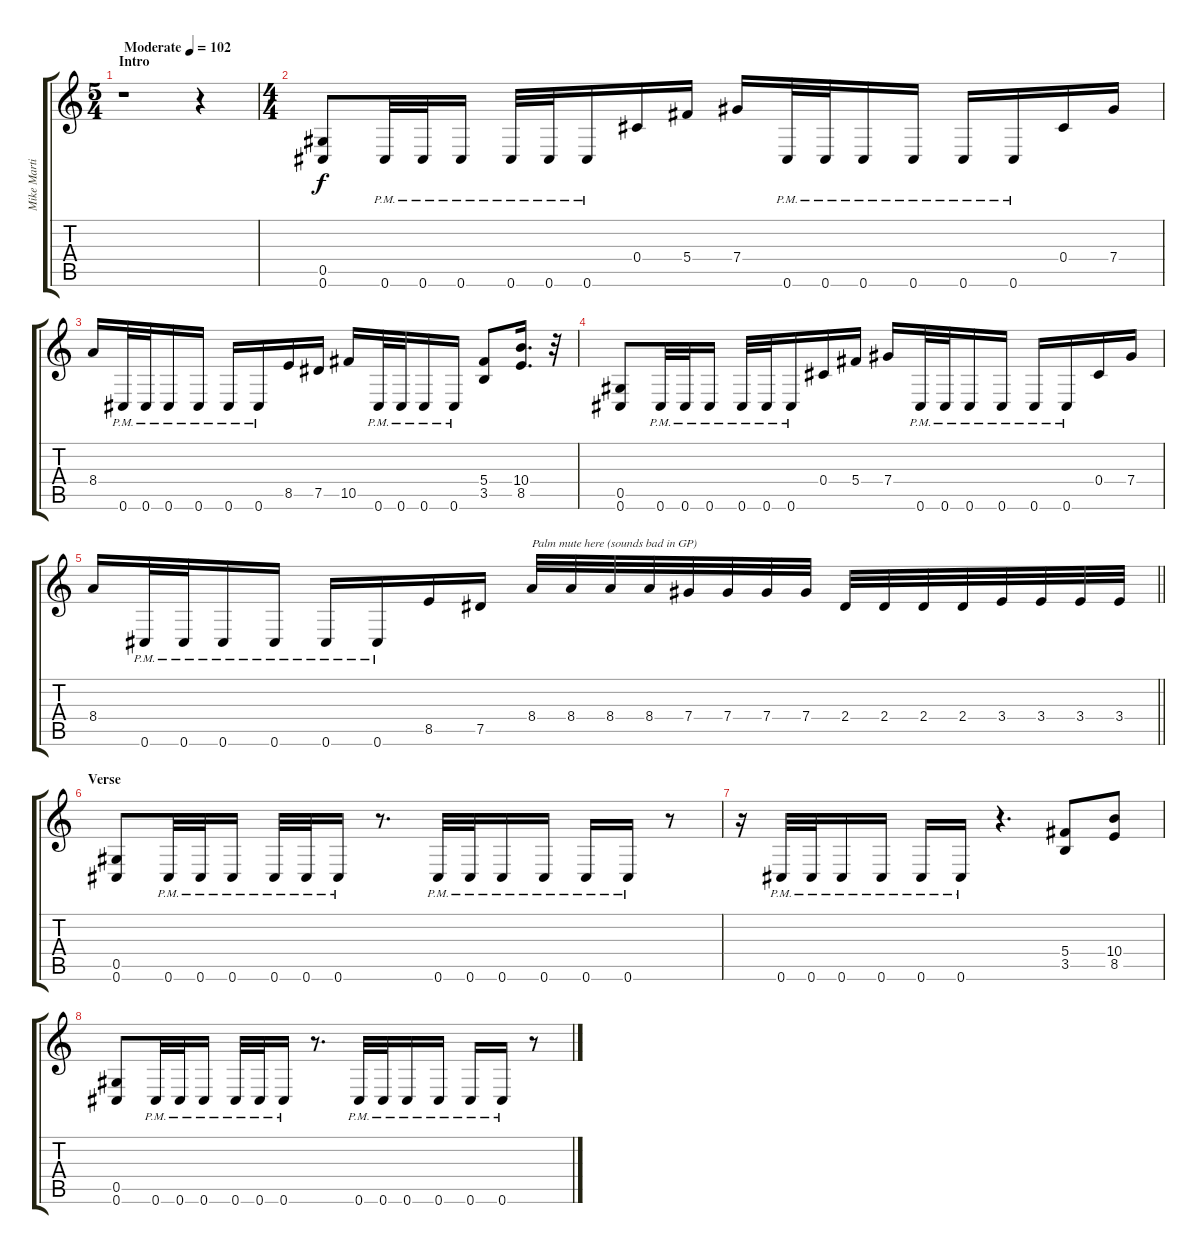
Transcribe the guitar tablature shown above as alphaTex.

\track ("Mike Martin" "Mike Marti") {instrument distortionguitar}
\staff {score tabs}
\tuning (Eb4 Bb3 Gb3 Db3 Ab2 Db2) {hide}
\ts (5 4)
\section ("" "Intro")
\tempo (102 "Moderate")
\clef g2
\ks c
r.1{dy f instrument distortionguitar} r.4 |
\ts (4 4)
(0.5 0.6).8 0.6{pm}.32 0.6{pm}.32 0.6{pm}.16 0.6{pm}.32 0.6{pm}.32 0.6{pm}.16 0.4.16 5.4.16 7.4.16 0.6{pm}.32 0.6{pm}.32 0.6{pm}.16 0.6{pm}.16 0.6{pm}.16 0.6{pm}.16 0.4.16 7.4.16 |
8.4.16 0.6{pm}.32 0.6{pm}.32 0.6{pm}.16 0.6{pm}.16 0.6{pm}.16 0.6{pm}.16 8.5.16 7.5.16 10.5.16 0.6{pm}.32 0.6{pm}.32 0.6{pm}.16 0.6{pm}.16 (5.4 3.5).8 (10.4 8.5).16{d} r.32 |
(0.5 0.6).8 0.6{pm}.32 0.6{pm}.32 0.6{pm}.16 0.6{pm}.32 0.6{pm}.32 0.6{pm}.16 0.4.16 5.4.16 7.4.16 0.6{pm}.32 0.6{pm}.32 0.6{pm}.16 0.6{pm}.16 0.6{pm}.16 0.6{pm}.16 0.4.16 7.4.16 |
\barLineRight lightlight
8.4.16 0.6{pm}.32 0.6{pm}.32 0.6{pm}.16 0.6{pm}.16 0.6{pm}.16 0.6{pm}.16 8.5.16 7.5.16 8.4.32{txt "Palm mute here (sounds bad in GP)"} 8.4.32 8.4.32 8.4.32 7.4.32 7.4.32 7.4.32 7.4.32 2.4.32 2.4.32 2.4.32 2.4.32 3.4.32 3.4.32 3.4.32 3.4.32 |
\section ("" "Verse")
(0.5 0.6).8 0.6{pm}.32 0.6{pm}.32 0.6{pm}.16 0.6{pm}.32 0.6{pm}.32 0.6{pm}.16 r.8{d} 0.6{pm}.32 0.6{pm}.32 0.6{pm}.16 0.6{pm}.16 0.6{pm}.16 0.6{pm}.16 r.8 |
r.16 0.6{pm}.32 0.6{pm}.32 0.6{pm}.16 0.6{pm}.16 0.6{pm}.16 0.6{pm}.16 r.4{d} (5.4 3.5).8 (10.4 8.5).8 |
(0.5 0.6).8 0.6{pm}.32 0.6{pm}.32 0.6{pm}.16 0.6{pm}.32 0.6{pm}.32 0.6{pm}.16 r.8{d} 0.6{pm}.32 0.6{pm}.32 0.6{pm}.16 0.6{pm}.16 0.6{pm}.16 0.6{pm}.16 r.8
